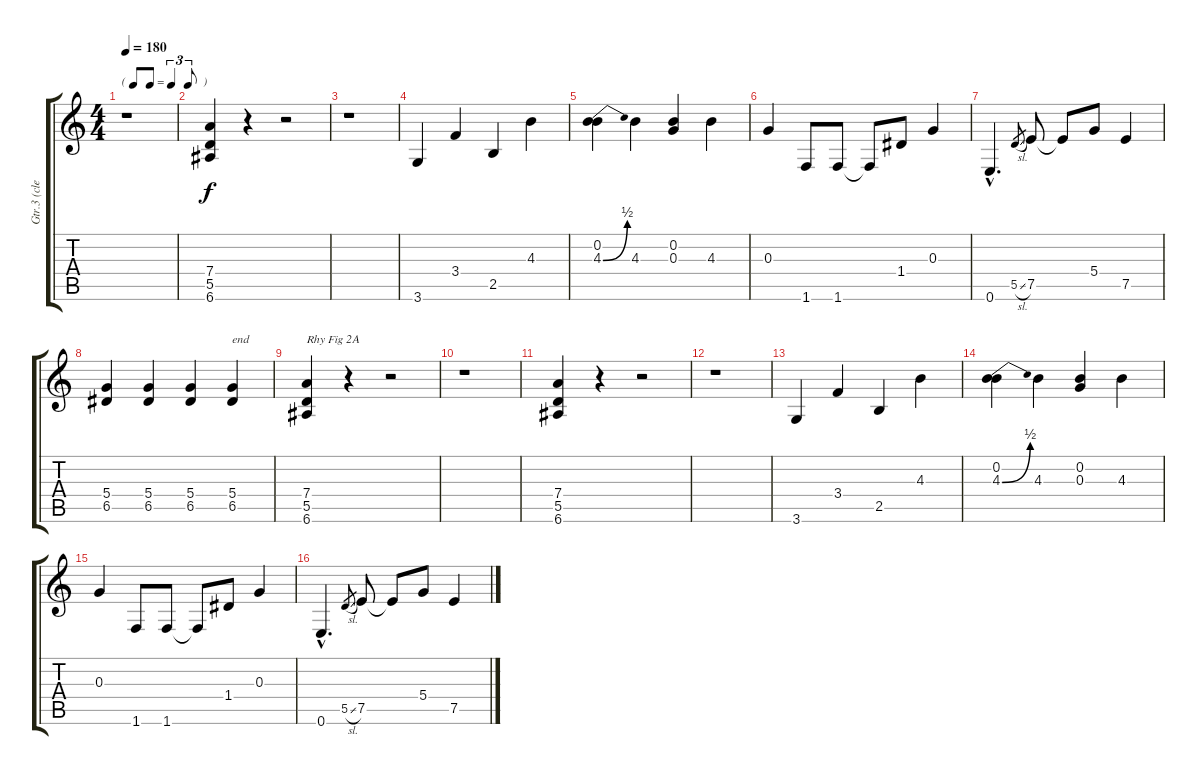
\track ("Gtr.3 (clean)" "Gtr.3 (cle") {instrument electricguitarjazz}
\staff {score tabs}
\tuning (E4 B3 G3 D3 A2 E2) {hide}
\ts (4 4)
\tf triplet8th
\tempo 180
\clef g2
\ks c
r.1{dy f} |
(7.4 5.5 6.6).4 r.4 r.2 |
r.1 |
3.6.4 3.4.4 2.5.4 4.3.4 |
(0.2 4.3{be (bend 0 0 60 2)}).4 4.3.4 (0.2 0.3).4 4.3.4 |
0.3.4 1.6.8 1.6.8 1.6{t}.8 1.4.8 0.3.4 |
0.6{hac}.4{d} 5.5{sl}.8{gr} 7.5.8 7.5{t}.8 5.4.8 7.5.4 |
(5.4 6.5).4 (5.4 6.5).4 (5.4 6.5).4 (5.4 6.5).4{txt "end"} |
(7.4 5.5 6.6).4{txt "Rhy Fig 2A"} r.4 r.2 |
r.1 |
(7.4 5.5 6.6).4 r.4 r.2 |
r.1 |
3.6.4 3.4.4 2.5.4 4.3.4 |
(0.2 4.3{be (bend 0 0 60 2)}).4 4.3.4 (0.2 0.3).4 4.3.4 |
0.3.4 1.6.8 1.6.8 1.6{t}.8 1.4.8 0.3.4 |
0.6{hac}.4{d} 5.5{sl}.8{gr} 7.5.8 7.5{t}.8 5.4.8 7.5.4
